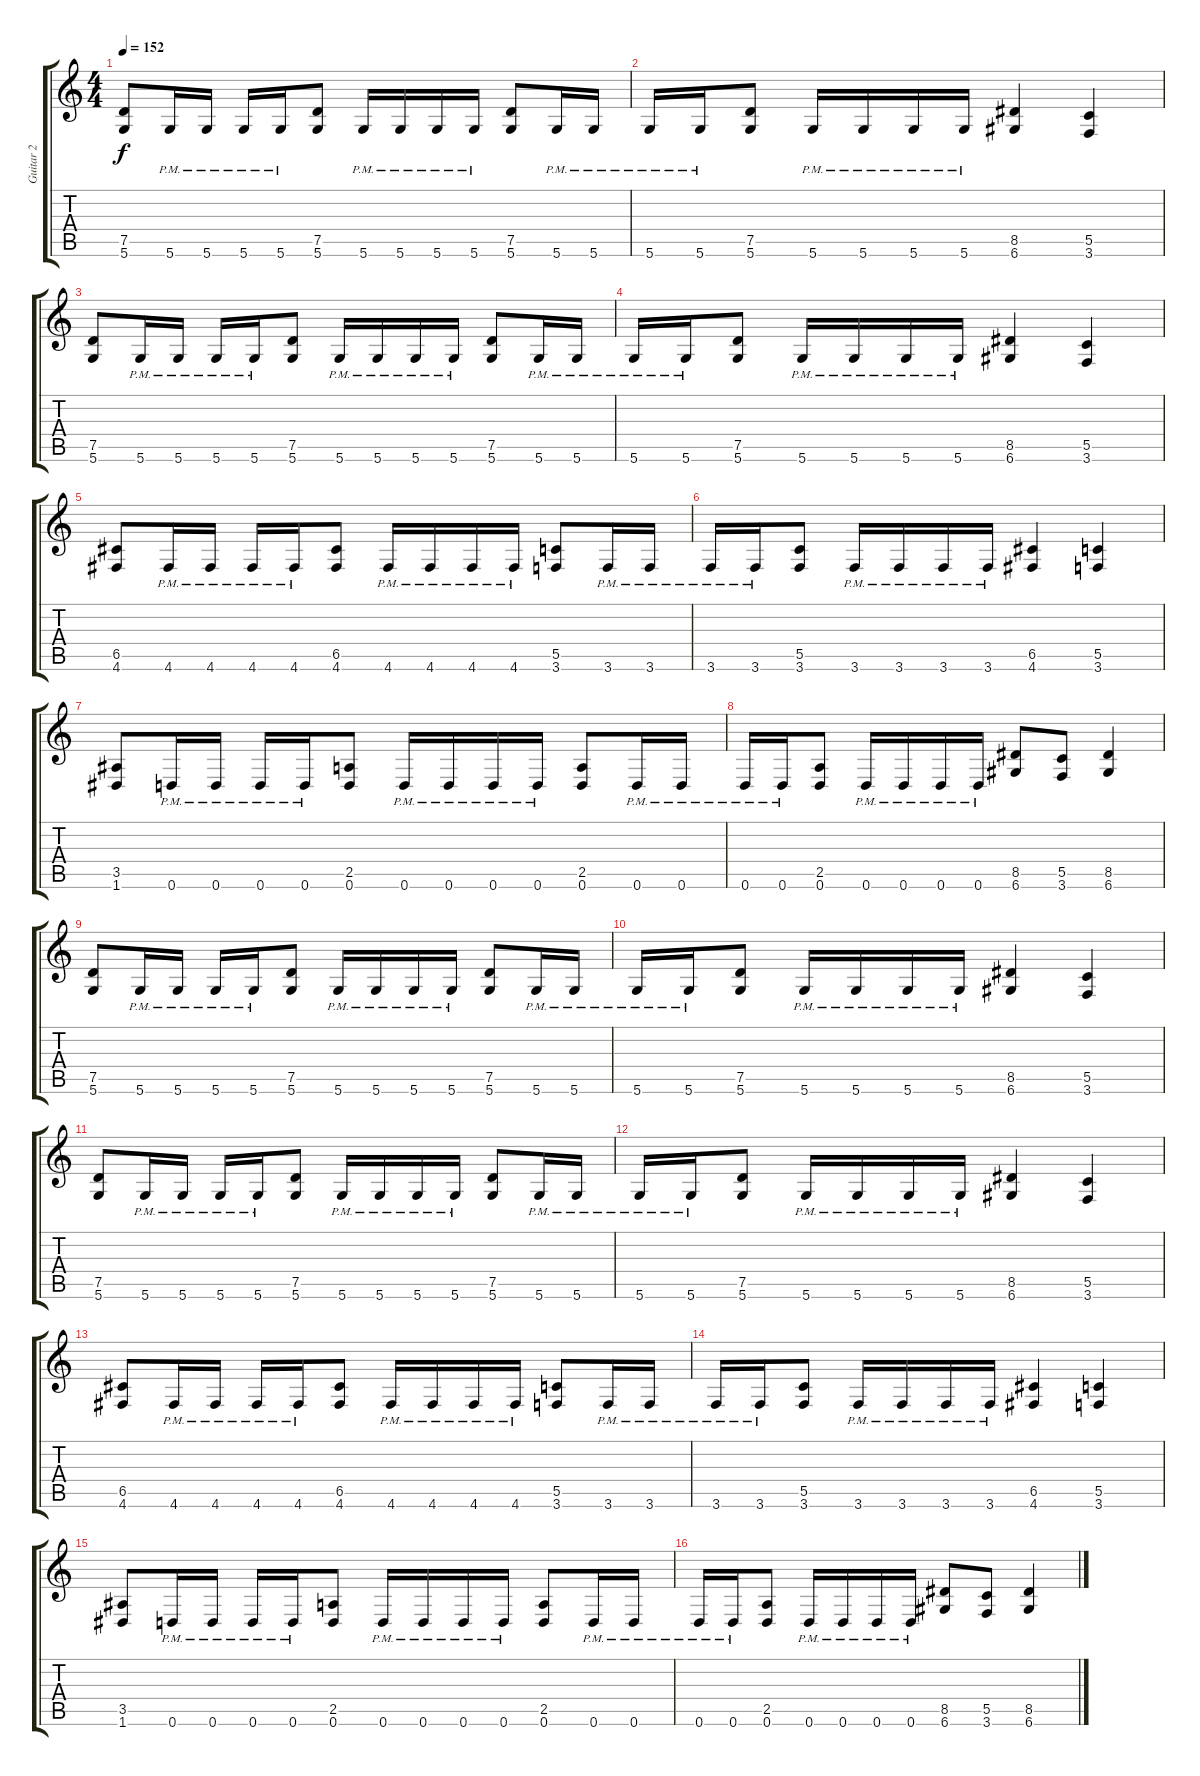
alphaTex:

\track ("Guitar 2" "Guitar 2") {instrument distortionguitar}
\staff {score tabs}
\tuning (D4 A3 F3 C3 G2 D2) {hide}
\ts (4 4)
\tempo 152
\clef g2
\ks c
(7.5 5.6).8{dy f} 5.6{pm}.16 5.6{pm}.16 5.6{pm}.16 5.6{pm}.16 (7.5 5.6).8 5.6{pm}.16 5.6{pm}.16 5.6{pm}.16 5.6{pm}.16 (7.5 5.6).8 5.6{pm}.16 5.6{pm}.16 |
5.6{pm}.16 5.6{pm}.16 (7.5 5.6).8 5.6{pm}.16 5.6{pm}.16 5.6{pm}.16 5.6{pm}.16 (8.5 6.6).4 (5.5 3.6).4 |
(7.5 5.6).8 5.6{pm}.16 5.6{pm}.16 5.6{pm}.16 5.6{pm}.16 (7.5 5.6).8 5.6{pm}.16 5.6{pm}.16 5.6{pm}.16 5.6{pm}.16 (7.5 5.6).8 5.6{pm}.16 5.6{pm}.16 |
5.6{pm}.16 5.6{pm}.16 (7.5 5.6).8 5.6{pm}.16 5.6{pm}.16 5.6{pm}.16 5.6{pm}.16 (8.5 6.6).4 (5.5 3.6).4 |
(6.5 4.6).8 4.6{pm}.16 4.6{pm}.16 4.6{pm}.16 4.6{pm}.16 (6.5 4.6).8 4.6{pm}.16 4.6{pm}.16 4.6{pm}.16 4.6{pm}.16 (5.5 3.6).8 3.6{pm}.16 3.6{pm}.16 |
3.6{pm}.16 3.6{pm}.16 (5.5 3.6).8 3.6{pm}.16 3.6{pm}.16 3.6{pm}.16 3.6{pm}.16 (6.5 4.6).4 (5.5 3.6).4 |
(3.5 1.6).8 0.6{pm}.16 0.6{pm}.16 0.6{pm}.16 0.6{pm}.16 (2.5 0.6).8 0.6{pm}.16 0.6{pm}.16 0.6{pm}.16 0.6{pm}.16 (2.5 0.6).8 0.6{pm}.16 0.6{pm}.16 |
0.6{pm}.16 0.6{pm}.16 (2.5 0.6).8 0.6{pm}.16 0.6{pm}.16 0.6{pm}.16 0.6{pm}.16 (8.5 6.6).8 (5.5 3.6).8 (8.5 6.6).4 |
(7.5 5.6).8 5.6{pm}.16 5.6{pm}.16 5.6{pm}.16 5.6{pm}.16 (7.5 5.6).8 5.6{pm}.16 5.6{pm}.16 5.6{pm}.16 5.6{pm}.16 (7.5 5.6).8 5.6{pm}.16 5.6{pm}.16 |
5.6{pm}.16 5.6{pm}.16 (7.5 5.6).8 5.6{pm}.16 5.6{pm}.16 5.6{pm}.16 5.6{pm}.16 (8.5 6.6).4 (5.5 3.6).4 |
(7.5 5.6).8 5.6{pm}.16 5.6{pm}.16 5.6{pm}.16 5.6{pm}.16 (7.5 5.6).8 5.6{pm}.16 5.6{pm}.16 5.6{pm}.16 5.6{pm}.16 (7.5 5.6).8 5.6{pm}.16 5.6{pm}.16 |
5.6{pm}.16 5.6{pm}.16 (7.5 5.6).8 5.6{pm}.16 5.6{pm}.16 5.6{pm}.16 5.6{pm}.16 (8.5 6.6).4 (5.5 3.6).4 |
(6.5 4.6).8 4.6{pm}.16 4.6{pm}.16 4.6{pm}.16 4.6{pm}.16 (6.5 4.6).8 4.6{pm}.16 4.6{pm}.16 4.6{pm}.16 4.6{pm}.16 (5.5 3.6).8 3.6{pm}.16 3.6{pm}.16 |
3.6{pm}.16 3.6{pm}.16 (5.5 3.6).8 3.6{pm}.16 3.6{pm}.16 3.6{pm}.16 3.6{pm}.16 (6.5 4.6).4 (5.5 3.6).4 |
(3.5 1.6).8 0.6{pm}.16 0.6{pm}.16 0.6{pm}.16 0.6{pm}.16 (2.5 0.6).8 0.6{pm}.16 0.6{pm}.16 0.6{pm}.16 0.6{pm}.16 (2.5 0.6).8 0.6{pm}.16 0.6{pm}.16 |
0.6{pm}.16 0.6{pm}.16 (2.5 0.6).8 0.6{pm}.16 0.6{pm}.16 0.6{pm}.16 0.6{pm}.16 (8.5 6.6).8 (5.5 3.6).8 (8.5 6.6).4
